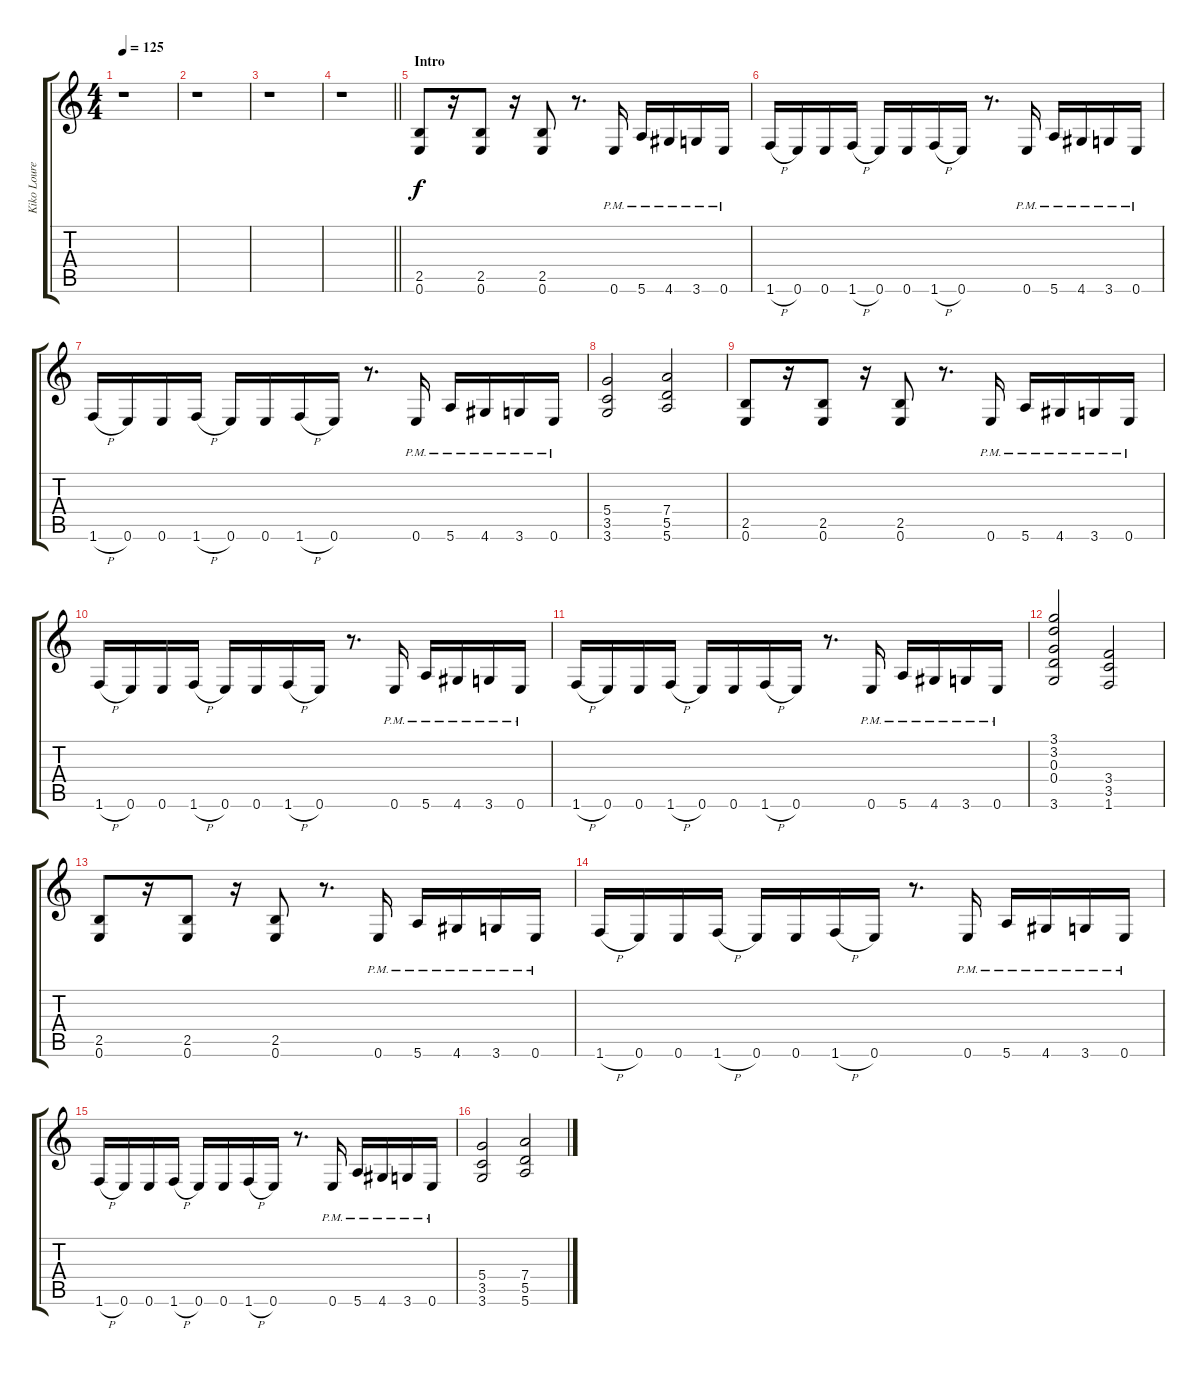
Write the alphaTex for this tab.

\track ("Kiko Loureiro" "Kiko Loure") {instrument distortionguitar}
\staff {score tabs}
\tuning (E4 B3 G3 D3 A2 E2) {hide}
\ts (4 4)
\tempo 125
\clef g2
\ks c
r.1{dy f instrument distortionguitar} |
r.1 |
r.1 |
\barLineRight lightlight
r.1 |
\section ("" "Intro")
(2.5 0.6).8 r.16 (2.5 0.6).8 r.16 (2.5 0.6).8 r.8{d} 0.6{pm}.16 5.6{pm}.16 4.6{pm}.16 3.6{pm}.16 0.6{pm}.16 |
1.6{h}.16 0.6.16 0.6.16 1.6{h}.16 0.6.16 0.6.16 1.6{h}.16 0.6.16 r.8{d} 0.6{pm}.16 5.6{pm}.16 4.6{pm}.16 3.6{pm}.16 0.6{pm}.16 |
1.6{h}.16 0.6.16 0.6.16 1.6{h}.16 0.6.16 0.6.16 1.6{h}.16 0.6.16 r.8{d} 0.6{pm}.16 5.6{pm}.16 4.6{pm}.16 3.6{pm}.16 0.6{pm}.16 |
(5.4 3.5 3.6).2 (7.4 5.5 5.6).2 |
(2.5 0.6).8 r.16 (2.5 0.6).8 r.16 (2.5 0.6).8 r.8{d} 0.6{pm}.16 5.6{pm}.16 4.6{pm}.16 3.6{pm}.16 0.6{pm}.16 |
1.6{h}.16 0.6.16 0.6.16 1.6{h}.16 0.6.16 0.6.16 1.6{h}.16 0.6.16 r.8{d} 0.6{pm}.16 5.6{pm}.16 4.6{pm}.16 3.6{pm}.16 0.6{pm}.16 |
1.6{h}.16 0.6.16 0.6.16 1.6{h}.16 0.6.16 0.6.16 1.6{h}.16 0.6.16 r.8{d} 0.6{pm}.16 5.6{pm}.16 4.6{pm}.16 3.6{pm}.16 0.6{pm}.16 |
(3.1 3.2 0.3 0.4 3.6).2 (3.4 3.5 1.6).2 |
(2.5 0.6).8 r.16 (2.5 0.6).8 r.16 (2.5 0.6).8 r.8{d} 0.6{pm}.16 5.6{pm}.16 4.6{pm}.16 3.6{pm}.16 0.6{pm}.16 |
1.6{h}.16 0.6.16 0.6.16 1.6{h}.16 0.6.16 0.6.16 1.6{h}.16 0.6.16 r.8{d} 0.6{pm}.16 5.6{pm}.16 4.6{pm}.16 3.6{pm}.16 0.6{pm}.16 |
1.6{h}.16 0.6.16 0.6.16 1.6{h}.16 0.6.16 0.6.16 1.6{h}.16 0.6.16 r.8{d} 0.6{pm}.16 5.6{pm}.16 4.6{pm}.16 3.6{pm}.16 0.6{pm}.16 |
(5.4 3.5 3.6).2 (7.4 5.5 5.6).2
